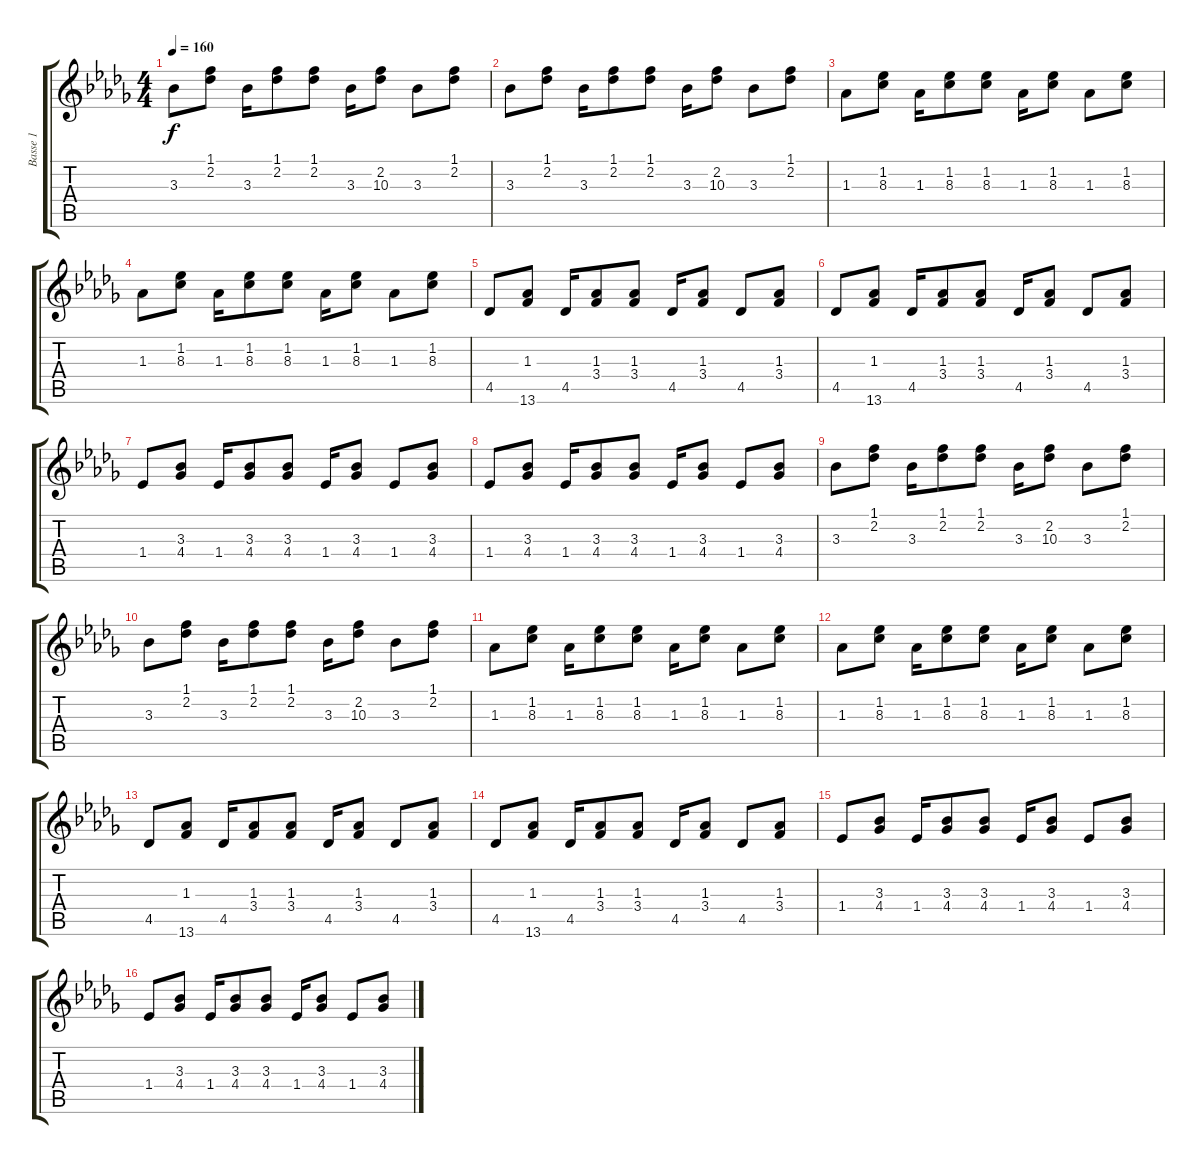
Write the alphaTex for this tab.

\track ("Basse 1" "Basse 1") {instrument fretlessbass}
\staff {score tabs}
\tuning (E4 B3 G3 D3 A2 E2) {hide}
\ts (4 4)
\tempo 160
\clef g2
\ks db
3.3.8{dy f} (1.1 2.2).8 3.3.16 (1.1 2.2).8 (1.1 2.2).8 3.3.16 (2.2 10.3).8 3.3.8 (1.1 2.2).8 |
3.3.8 (1.1 2.2).8 3.3.16 (1.1 2.2).8 (1.1 2.2).8 3.3.16 (2.2 10.3).8 3.3.8 (1.1 2.2).8 |
1.3.8 (1.2 8.3).8 1.3.16 (1.2 8.3).8 (1.2 8.3).8 1.3.16 (1.2 8.3).8 1.3.8 (1.2 8.3).8 |
1.3.8 (1.2 8.3).8 1.3.16 (1.2 8.3).8 (1.2 8.3).8 1.3.16 (1.2 8.3).8 1.3.8 (1.2 8.3).8 |
4.5.8 (1.3 13.6).8 4.5.16 (1.3 3.4).8 (1.3 3.4).8 4.5.16 (1.3 3.4).8 4.5.8 (1.3 3.4).8 |
4.5.8 (1.3 13.6).8 4.5.16 (1.3 3.4).8 (1.3 3.4).8 4.5.16 (1.3 3.4).8 4.5.8 (1.3 3.4).8 |
1.4.8 (3.3 4.4).8 1.4.16 (3.3 4.4).8 (3.3 4.4).8 1.4.16 (3.3 4.4).8 1.4.8 (3.3 4.4).8 |
1.4.8 (3.3 4.4).8 1.4.16 (3.3 4.4).8 (3.3 4.4).8 1.4.16 (3.3 4.4).8 1.4.8 (3.3 4.4).8 |
3.3.8 (1.1 2.2).8 3.3.16 (1.1 2.2).8 (1.1 2.2).8 3.3.16 (2.2 10.3).8 3.3.8 (1.1 2.2).8 |
3.3.8 (1.1 2.2).8 3.3.16 (1.1 2.2).8 (1.1 2.2).8 3.3.16 (2.2 10.3).8 3.3.8 (1.1 2.2).8 |
1.3.8 (1.2 8.3).8 1.3.16 (1.2 8.3).8 (1.2 8.3).8 1.3.16 (1.2 8.3).8 1.3.8 (1.2 8.3).8 |
1.3.8 (1.2 8.3).8 1.3.16 (1.2 8.3).8 (1.2 8.3).8 1.3.16 (1.2 8.3).8 1.3.8 (1.2 8.3).8 |
4.5.8 (1.3 13.6).8 4.5.16 (1.3 3.4).8 (1.3 3.4).8 4.5.16 (1.3 3.4).8 4.5.8 (1.3 3.4).8 |
4.5.8 (1.3 13.6).8 4.5.16 (1.3 3.4).8 (1.3 3.4).8 4.5.16 (1.3 3.4).8 4.5.8 (1.3 3.4).8 |
1.4.8 (3.3 4.4).8 1.4.16 (3.3 4.4).8 (3.3 4.4).8 1.4.16 (3.3 4.4).8 1.4.8 (3.3 4.4).8 |
1.4.8 (3.3 4.4).8 1.4.16 (3.3 4.4).8 (3.3 4.4).8 1.4.16 (3.3 4.4).8 1.4.8 (3.3 4.4).8
